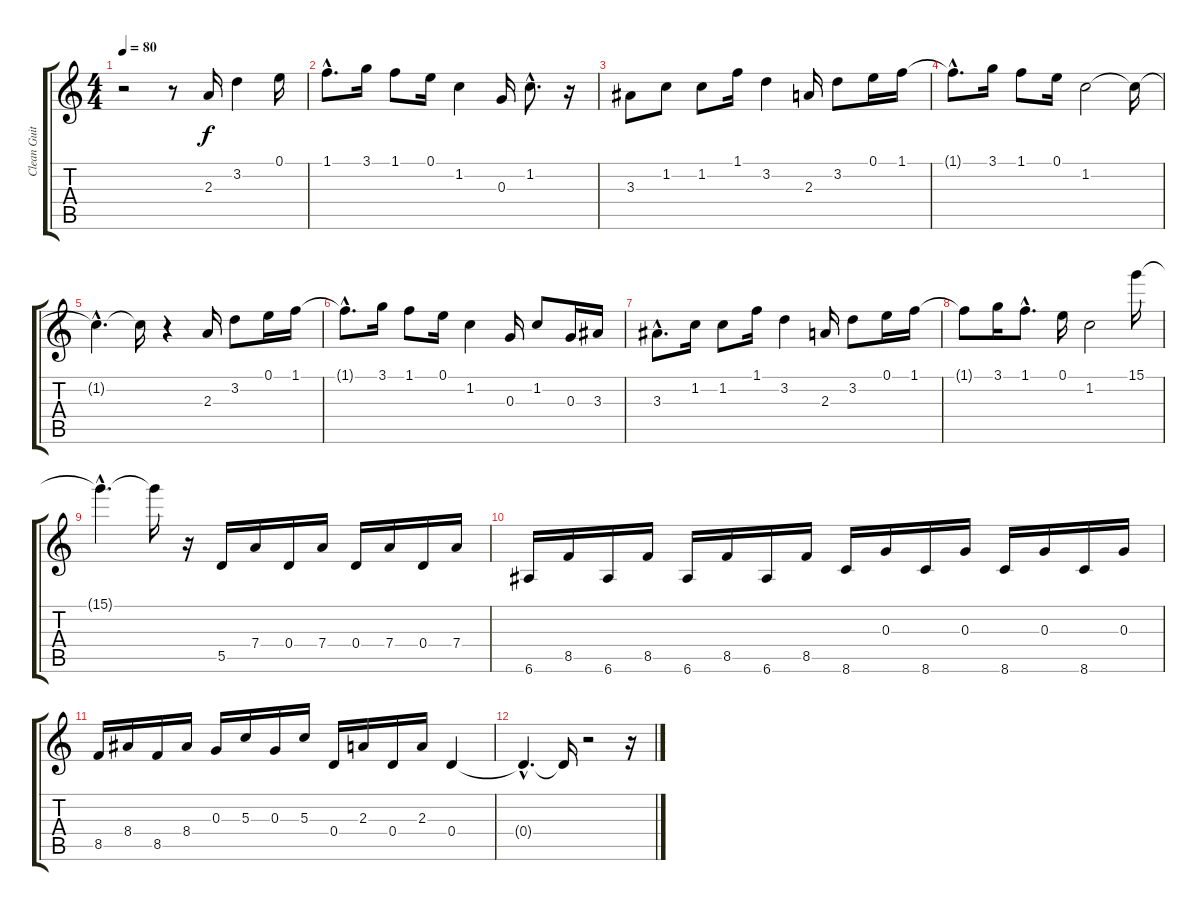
\track ("Clean Guitar 1" "Clean Guit") {instrument acousticguitarsteel}
\staff {score tabs}
\tuning (E4 B3 G3 D3 A2 E2) {hide}
\ts (4 4)
\tempo 80
\clef g2
\ks c
r.2{dy f} r.8 2.3.16 3.2.4 0.1.16 |
1.1{hac}.8{d} 3.1.16 1.1.8 0.1.16 1.2.4 0.3.16 1.2{hac}.8{d} r.16 |
3.3.8 1.2.8 1.2.8 1.1.16 3.2.4 2.3.16 3.2.8 0.1.16 1.1.16 |
1.1{hac t}.8{d} 3.1.16 1.1.8 0.1.16 1.2.2 1.2{t}.16 |
1.2{hac t}.4{d} 1.2{t}.16 r.4 2.3.16 3.2.8 0.1.16 1.1.16 |
1.1{hac t}.8{d} 3.1.16 1.1.8 0.1.16 1.2.4 0.3.16 1.2.8 0.3.16 3.3.16 |
3.3{hac}.8{d} 1.2.16 1.2.8 1.1.16 3.2.4 2.3.16 3.2.8 0.1.16 1.1.16 |
1.1{t}.8 3.1.16 1.1{hac}.8{d} 0.1.16 1.2.2 15.1.16 |
15.1{hac t}.4{d} 15.1{t}.16 r.16 5.5.16 7.4.16 0.4.16 7.4.16 0.4.16 7.4.16 0.4.16 7.4.16 |
6.6.16 8.5.16 6.6.16 8.5.16 6.6.16 8.5.16 6.6.16 8.5.16 8.6.16 0.3.16 8.6.16 0.3.16 8.6.16 0.3.16 8.6.16 0.3.16 |
8.5.16 8.4.16 8.5.16 8.4.16 0.3.16 5.3.16 0.3.16 5.3.16 0.4.16 2.3.16 0.4.16 2.3.16 0.4.4 |
0.4{hac t}.4{d} 0.4{t}.16 r.2 r.16
